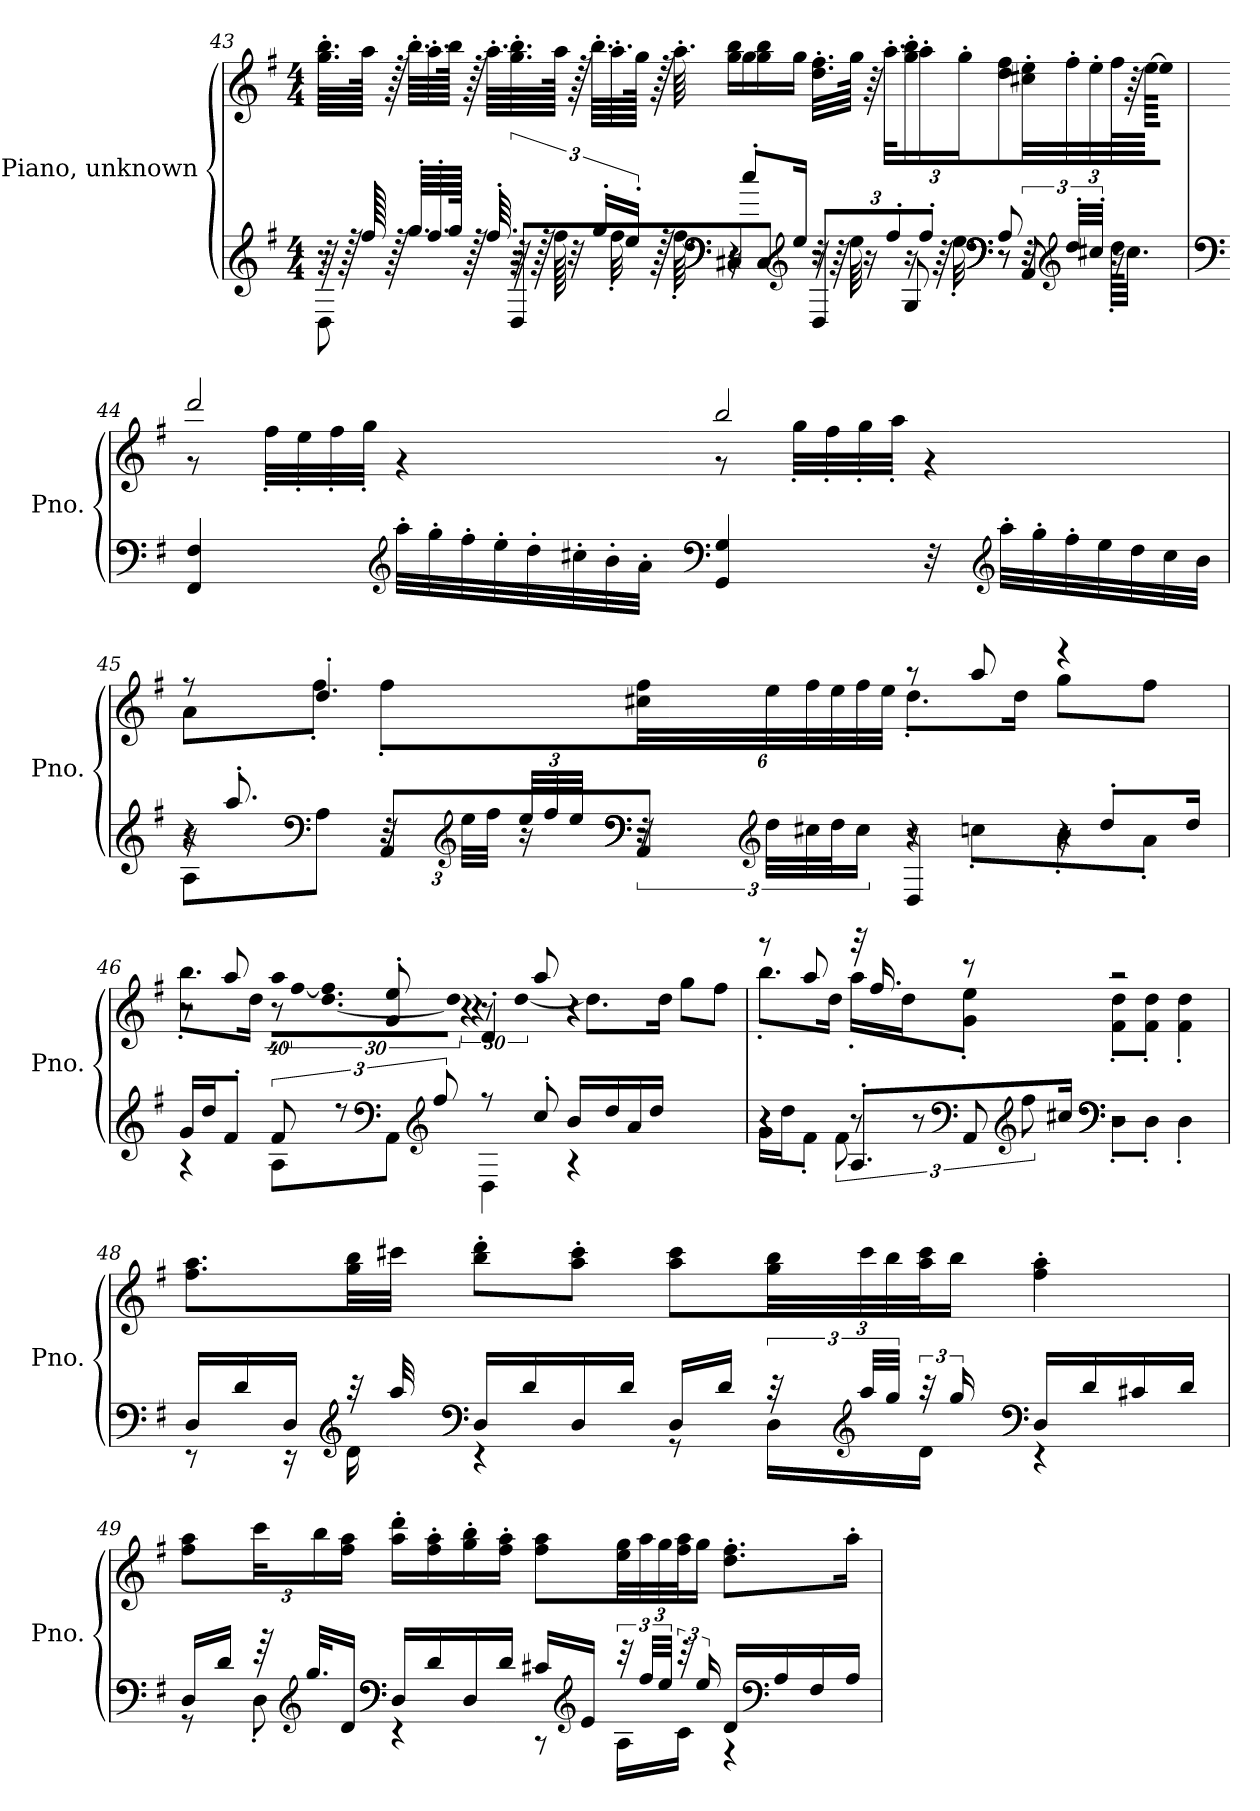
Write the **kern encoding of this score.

**kern	**kern
*part1	*part1
*staff2	*staff1
*I"Piano, unknown	*
*I'Pno.	*
!!LO:LB:g=z
*clefG2	*clefG2
*k[f#]	*k[f#]
*M4/4	*M4/4
=43	=43
*^	*
*	*^	*
64r	8D\	8r	64.gg\' 64.bb\'LLLL
128r	.	.	.
128ff#/	.	.	128aa\JJJJk
128r	.	.	128r
64.gg'/LLLL	.	.	64.bb'\LLLL
64.ff#'/	.	.	64.aa'\
128gg/JJJJk	.	.	128bb\JJJJk
128r	.	.	128r
64.ff#'/	.	.	64.aa'\LLLL
24r	64r	8D/L	64.gg\' 64.bb\'
.	128r	.	.
.	128ff#\	.	128aa\JJJJk
.	32r	.	128r
.	.	.	64.bb'\LLLL
24gg'/LL	.	.	.
.	32ff#'\	.	64.aa'\
24ee'/JJ	.	.	.
.	.	.	128gg\JJJJk
.	128r	.	128r
.	64.ff#'\	.	64.aa'\
*clefF4	*	*	*
16r	4r	8C#X/	16gg\ 16bb\LL
8ee'/L	.	.	16gg\
.	.	8C#/J	16gg\ 16bb\
*clefG2	*	*	*
16ee/Jk	.	.	16gg\JJ
*Xbrackettup	*	*	*
12D/L	32r	8r	32.dd\' 32.ff#\'LLL
.	64r	.	.
.	64ee\	.	64gg\JJJk
.	16r	.	64r
.	.	.	32.aa'\KLL
12ff#'/	.	.	.
*	*	*	*Xbrackettup
.	16r	8G/	24gg\' 24bb\'
12ff#'/J	.	.	24aa'\
.	64r	.	.
.	32.ee'\	.	.
.	.	.	24gg'\J
*clefF4	*	*	*
8A/	8r	8r	8dd\ 8ff#\
*brackettup	*	*	*
48r	16r	8AA/	48cc#X\' 48ee\'LL
*clefG2	*	*	*
48dd'/LLL	.	.	48ff#'\
48cc#X'/JJJ	.	.	48ee'\
*	*	*	*brackettup
16r	64dd'\KLLL	.	96ff#\JJJk
.	.	.	96r
.	32.cc#\JJJ	.	.
.	.	.	[96ee\KLLL
.	.	.	32ee\JJJ]
*v	*v	*v	*
!!LO:LB:g=z
=44	=44
*clefF4	*
*	*^
4FF#/ 4F#/	2ddd/	8r
.	.	32ff#'\LLL
.	.	32ee'\
.	.	32ff#'\
.	.	32gg'\JJJ
*clefG2	*	*
32aa'\LLL	.	4r
32gg'\	.	.
32ff#'\	.	.
32ee'\	.	.
32dd'\	.	.
32cc#X'\	.	.
32b'\	.	.
32a'\JJJ	.	.
*clefF4	*	*
4GG/ 4G/	2bb/	8r
.	.	32gg'\LLL
.	.	32ff#'\
.	.	32gg'\
.	.	32aa'\JJJ
32r	.	4r
*clefG2	*	*
32aa'\LLL	.	.
32gg'\	.	.
32ff#'\	.	.
32ee\	.	.
32dd\	.	.
32cc#\	.	.
32b\JJJ	.	.
!!LO:LB:g=z	!!
=45	=45	=45
*^	*	*
*	*^	*	*
16r	8A\L	4r	8r	8a\L
8.aa'/	.	.	.	.
*clefF4	*	*	*	*
.	8A\J	.	4.dd'/	8ff#'\J
16r	48r	8AA/L	.	8ff#'\L
*clefG2	*	*	*	*
.	48ee\LLL	.	.	.
.	48ff#\JJJ	.	.	.
*Xbrackettup	*	*	*	*
48ee/LLL	16r	.	.	.
48ff#/	.	.	.	.
48ee/JJJ	.	.	.	.
*clefF4	*	*	*	*
*	*brackettup	*	*	*Xbrackettup
8r	48r	8AA/J	.	48cc#X\ 48ff#\LL
*clefG2	*	*	*	*
.	48dd\LLL	.	.	48ee\
.	48cc#X\	.	.	48ff#\
.	48dd\J	.	.	48ee\
.	24cc#\JJ	.	.	48ff#\
.	.	.	.	48ee\JJJ
4r	8r	4D/	8r	8.dd'\L
.	8ccn'\L	.	8aa/	.
.	.	.	.	16dd\Jk
16r	8b'\	4r	4r	8gg\L
8dd'/L	.	.	.	.
.	8a'\J	.	.	8ff#\J
16dd/Jk	.	.	.	.
*	*v	*v	*	*
!!LO:LB:g=z
=46	=46	=46	=46
*	*	*	*^
16g/LL	4r	2r	8.bb'\L	8r
16dd/J	.	.	.	.
8f#'/J	.	.	.	8aa/
.	.	.	16dd\Jk	.
*	*	*	*brackettup	*
!	!	!	!LO:N:vis=32	!
12f#/	8A\L	.	640%23aa\LLL	8r
!	!	!	!LO:N:vis=64	!
.	.	.	[960%17ff#\K	.
!	!	!	!LO:N:vis=32.	!
.	.	.	[1920%103dd\ 1920%103ff#\]	.
12r	.	.	.	.
!	!	!	!LO:N:vis=64	!
.	.	.	960%17dd\JJJk]	.
*clefF4	*	*	*	*
!	!	!	!LO:N:vis=64	!
.	8AA\J	.	960%17r	8g/' 8ee/'
!	!	!	!LO:N:vis=32	!
.	.	.	640%23r	.
*clefG2	*	*	*	*
12ff#/	.	.	.	.
!	!	!	!LO:N:vis=16	!
.	.	.	[1920%137dd\	.
8r	4D\	8r	8.dd\L]	4d'/
8cc'/	.	8aa/	.	.
.	.	.	16dd\Jk	.
16b/LL	4r	4r	8gg\L	4r
16dd/	.	.	.	.
16a/	.	.	8ff#\J	.
16dd/JJ	.	.	.	.
*	*	*	*v	*v
=47	=47	=47	=47
*	*^	*	*
4r	16g\LL	4r	8r	8.bb'\L
.	16dd\J	.	.	.
.	8f#'\J	.	8aa/	.
.	.	.	.	16dd\Jk
8.A'/L	12f#\	8r	32r	16aa'\LL
.	.	.	16.ff#/	.
.	.	.	.	16dd\J
.	12r	.	.	.
*clefF4	*	*	*	*
.	.	8AA/	8r	8g\' 8ee\'J
*clefG2	*	*	*	*
.	12ff#\	.	.	.
16cc#X/Jk	.	.	.	.
*clefF4	*	*	*	*
2r	8D'\L	2r	2r	8f#\' 8dd\'L
.	8D'\J	.	.	8f#\' 8dd\'J
.	4D'\	.	.	4f#\' 4dd\'
*	*v	*v	*	*
*	*	*v	*v
!!LO:LB:g=z
=48	=48	=48
16D/LL	8r	8.ff#\ 8.aa\L
16d/	.	.
16D/JJ	16r	.
*clefG2	*	*
32r	16d\	32gg\ 32bb\LL
32aa/	.	32ccc#X\JJJ
*clefF4	*	*
16D/LL	4r	8bb\' 8ddd\'L
16d/	.	.
16D/	.	8aa\' 8ccc#\'J
16d/JJ	.	.
16D/LL	8r	8aa\ 8ccc#\L
16d/JJ	.	.
*	*	*Xbrackettup
48r	16D\LL	48gg\ 48bb\LL
*clefG2	*	*
48aa/LLL	.	48ccc#\
48gg/JJJ	.	48bb\
48r	16d\JJ	48aa\ 48ccc#\J
24gg/	.	24bb\JJ
*clefF4	*	*
16D/LL	4r	4ff#\' 4aa\'
16d/	.	.
16c#X/	.	.
16d/JJ	.	.
!!LO:PB:g=z
=49	=49	=49
16D/LL	8r	8ff#\ 8aa\L
16d/JJ	.	.
64r	8D'\	48ccc\KL
*clefG2	*	*
32.gg/KLL	.	.
.	.	24bb\
16d/JJ	.	16ff#\ 16aa\JJ
*clefF4	*	*
16D/LL	4r	16aa\' 16ddd\'LL
16d/	.	16ff#\' 16aa\'
16D/	.	16gg\' 16bb\'
16d/JJ	.	16ff#\' 16aa\'JJ
16c#X/LL	8r	8ff#\ 8aa\L
*clefG2	*	*
16e/JJ	.	.
48r	16A\LL	48ee\ 48gg\LL
48ff#/LLL	.	48aa\
48ee/JJJ	.	48gg\
48r	16c#\JJ	48ff#\ 48aa\J
24ee/	.	24gg\JJ
16d/LL	4r	8.dd\' 8.ff#\'L
*clefF4	*	*
16A/	.	.
16F#/	.	.
16A/JJ	.	16aa'\Jk
*v	*v	*
=	=
*-	*-
